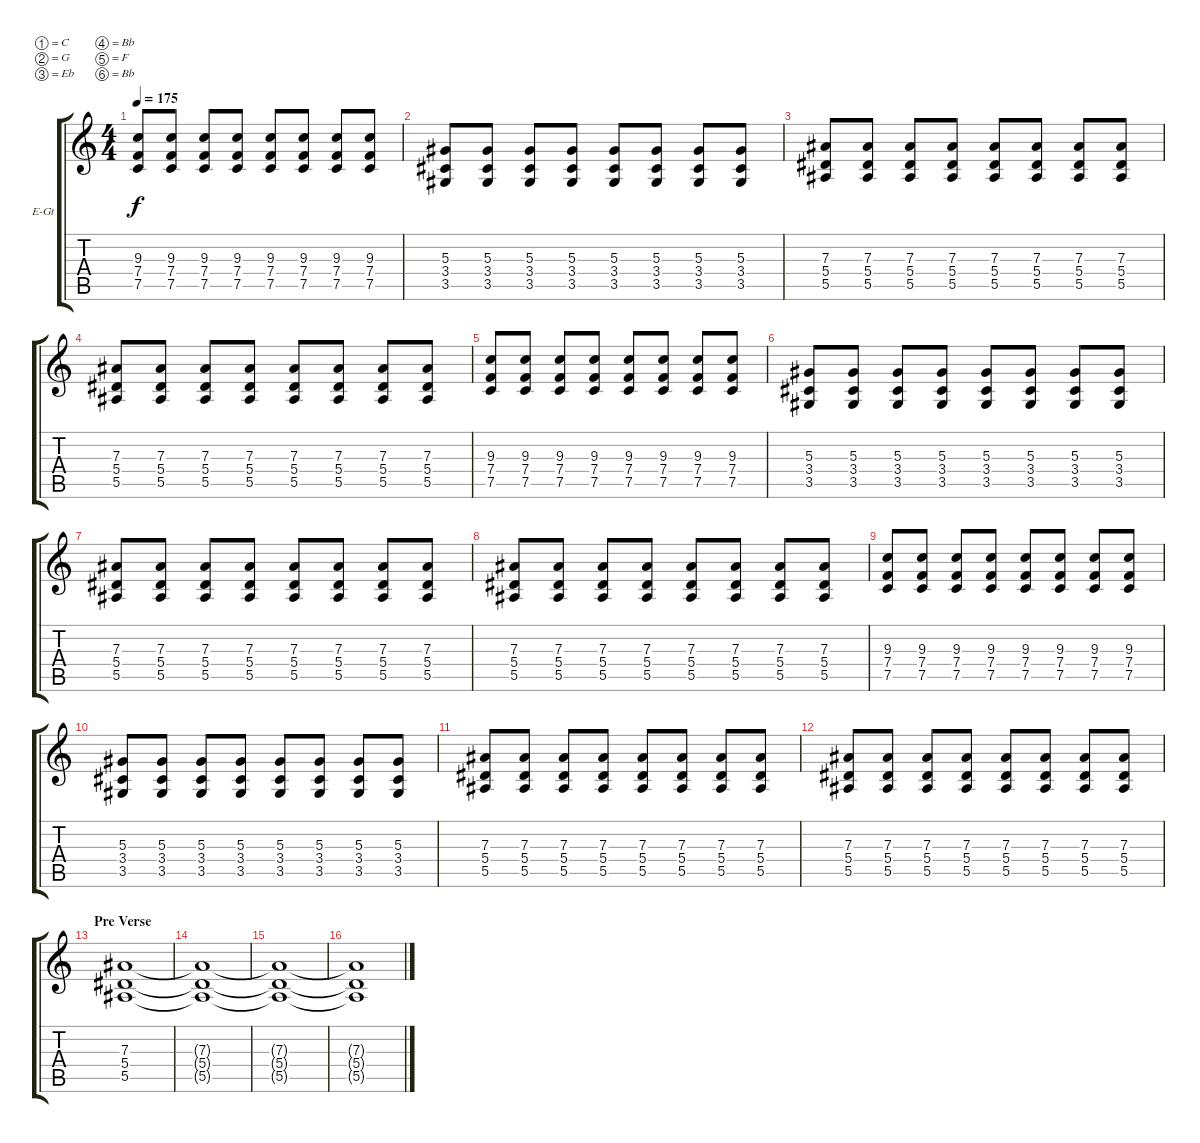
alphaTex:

\bracketExtendMode groupsimilarinstruments
\firstSystemTrackNameOrientation horizontal
\otherSystemsTrackNameOrientation horizontal
\track ("Additional Studio Guitar" "E-Gt") {instrument distortionguitar}
\staff {score tabs}
\tuning (C4 G3 Eb3 Bb2 F2 Bb1)
\ts (4 4)
\tempo 175
\clef g2
\ks c
(7.5 7.4 9.3).8{dy f} (9.3 7.4 7.5).8 (9.3 7.4 7.5).8 (9.3 7.4 7.5).8 (9.3 7.4 7.5).8 (9.3 7.4 7.5).8 (9.3 7.4 7.5).8 (9.3 7.4 7.5).8 |
(5.3 3.4 3.5).8 (5.3 3.4 3.5).8 (5.3 3.4 3.5).8 (5.3 3.4 3.5).8 (5.3 3.4 3.5).8 (5.3 3.4 3.5).8 (5.3 3.4 3.5).8 (5.3 3.4 3.5).8 |
(7.3 5.5 5.4).8 (7.3 5.5 5.4).8 (7.3 5.5 5.4).8 (7.3 5.5 5.4).8 (7.3 5.5 5.4).8 (7.3 5.5 5.4).8 (7.3 5.5 5.4).8 (7.3 5.5 5.4).8 |
(7.3 5.5 5.4).8 (7.3 5.5 5.4).8 (7.3 5.5 5.4).8 (7.3 5.5 5.4).8 (7.3 5.5 5.4).8 (7.3 5.5 5.4).8 (7.3 5.5 5.4).8 (7.3 5.5 5.4).8 |
(7.5 7.4 9.3).8 (9.3 7.4 7.5).8 (9.3 7.4 7.5).8 (9.3 7.4 7.5).8 (9.3 7.4 7.5).8 (9.3 7.4 7.5).8 (9.3 7.4 7.5).8 (9.3 7.4 7.5).8 |
(5.3 3.4 3.5).8 (5.3 3.4 3.5).8 (5.3 3.4 3.5).8 (5.3 3.4 3.5).8 (5.3 3.4 3.5).8 (5.3 3.4 3.5).8 (5.3 3.4 3.5).8 (5.3 3.4 3.5).8 |
(7.3 5.5 5.4).8 (7.3 5.5 5.4).8 (7.3 5.5 5.4).8 (7.3 5.5 5.4).8 (7.3 5.5 5.4).8 (7.3 5.5 5.4).8 (7.3 5.5 5.4).8 (7.3 5.5 5.4).8 |
(7.3 5.5 5.4).8 (7.3 5.5 5.4).8 (7.3 5.5 5.4).8 (7.3 5.5 5.4).8 (7.3 5.5 5.4).8 (7.3 5.5 5.4).8 (7.3 5.5 5.4).8 (7.3 5.5 5.4).8 |
(7.5 7.4 9.3).8 (9.3 7.4 7.5).8 (9.3 7.4 7.5).8 (9.3 7.4 7.5).8 (9.3 7.4 7.5).8 (9.3 7.4 7.5).8 (9.3 7.4 7.5).8 (9.3 7.4 7.5).8 |
(5.3 3.4 3.5).8 (5.3 3.4 3.5).8 (5.3 3.4 3.5).8 (5.3 3.4 3.5).8 (5.3 3.4 3.5).8 (5.3 3.4 3.5).8 (5.3 3.4 3.5).8 (5.3 3.4 3.5).8 |
(7.3 5.5 5.4).8 (7.3 5.5 5.4).8 (7.3 5.5 5.4).8 (7.3 5.5 5.4).8 (7.3 5.5 5.4).8 (7.3 5.5 5.4).8 (7.3 5.5 5.4).8 (7.3 5.5 5.4).8 |
(7.3 5.5 5.4).8 (7.3 5.5 5.4).8 (7.3 5.5 5.4).8 (7.3 5.5 5.4).8 (7.3 5.5 5.4).8 (7.3 5.5 5.4).8 (7.3 5.5 5.4).8 (7.3 5.5 5.4).8 |
\section ("" "Pre Verse")
(7.3 5.4 5.5).1 |
(5.5{t} 5.4{t} 7.3{t}).1 |
(7.3{t} 5.4{t} 5.5{t}).1 |
(5.5{t} 5.4{t} 7.3{t}).1
